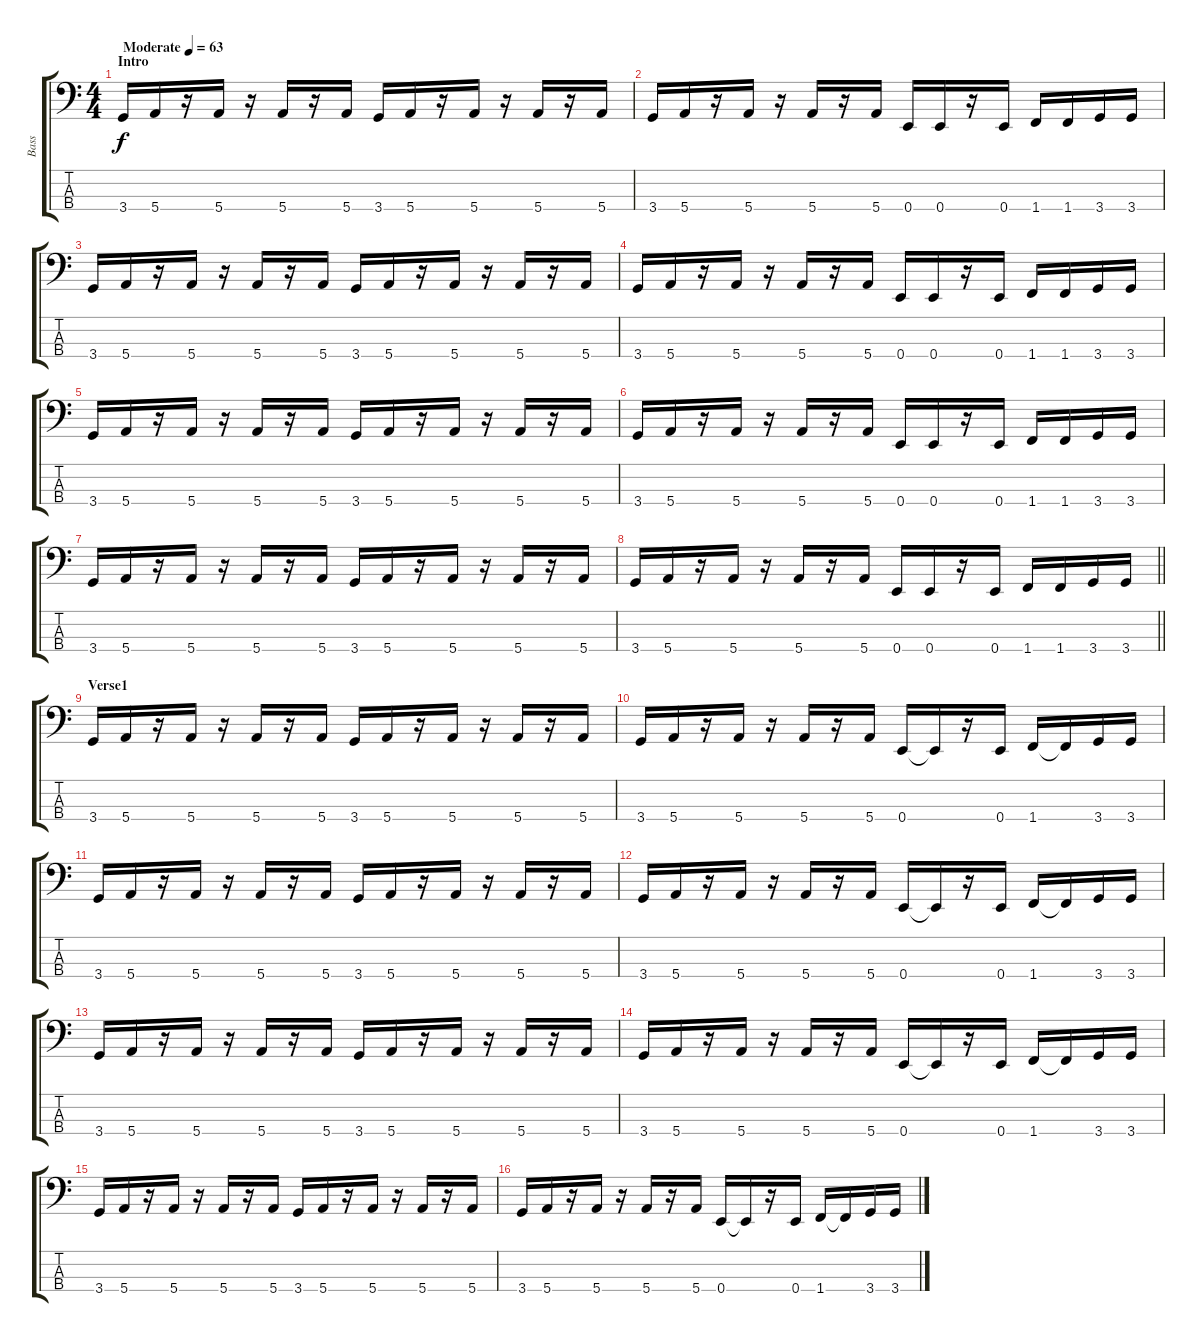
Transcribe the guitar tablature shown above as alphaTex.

\track ("Bass" "Bass") {instrument electricbassfinger}
\staff {score tabs}
\tuning (G2 D2 A1 E1) {hide}
\ts (4 4)
\section ("" "Intro")
\tempo (63 "Moderate")
\clef f4
\ks c
3.4.16{dy f instrument electricbassfinger} 5.4.16 r.16 5.4.16 r.16 5.4.16 r.16 5.4.16 3.4.16 5.4.16 r.16 5.4.16 r.16 5.4.16 r.16 5.4.16 |
3.4.16 5.4.16 r.16 5.4.16 r.16 5.4.16 r.16 5.4.16 0.4.16 0.4.16 r.16 0.4.16 1.4.16 1.4.16 3.4.16 3.4.16 |
3.4.16 5.4.16 r.16 5.4.16 r.16 5.4.16 r.16 5.4.16 3.4.16 5.4.16 r.16 5.4.16 r.16 5.4.16 r.16 5.4.16 |
3.4.16 5.4.16 r.16 5.4.16 r.16 5.4.16 r.16 5.4.16 0.4.16 0.4.16 r.16 0.4.16 1.4.16 1.4.16 3.4.16 3.4.16 |
3.4.16 5.4.16 r.16 5.4.16 r.16 5.4.16 r.16 5.4.16 3.4.16 5.4.16 r.16 5.4.16 r.16 5.4.16 r.16 5.4.16 |
3.4.16 5.4.16 r.16 5.4.16 r.16 5.4.16 r.16 5.4.16 0.4.16 0.4.16 r.16 0.4.16 1.4.16 1.4.16 3.4.16 3.4.16 |
3.4.16 5.4.16 r.16 5.4.16 r.16 5.4.16 r.16 5.4.16 3.4.16 5.4.16 r.16 5.4.16 r.16 5.4.16 r.16 5.4.16 |
\barLineRight lightlight
3.4.16 5.4.16 r.16 5.4.16 r.16 5.4.16 r.16 5.4.16 0.4.16 0.4.16 r.16 0.4.16 1.4.16 1.4.16 3.4.16 3.4.16 |
\section ("" "Verse1")
3.4.16 5.4.16 r.16 5.4.16 r.16 5.4.16 r.16 5.4.16 3.4.16 5.4.16 r.16 5.4.16 r.16 5.4.16 r.16 5.4.16 |
3.4.16 5.4.16 r.16 5.4.16 r.16 5.4.16 r.16 5.4.16 0.4.16 0.4{t}.16 r.16 0.4.16 1.4.16 1.4{t}.16 3.4.16 3.4.16 |
3.4.16 5.4.16 r.16 5.4.16 r.16 5.4.16 r.16 5.4.16 3.4.16 5.4.16 r.16 5.4.16 r.16 5.4.16 r.16 5.4.16 |
3.4.16 5.4.16 r.16 5.4.16 r.16 5.4.16 r.16 5.4.16 0.4.16 0.4{t}.16 r.16 0.4.16 1.4.16 1.4{t}.16 3.4.16 3.4.16 |
3.4.16 5.4.16 r.16 5.4.16 r.16 5.4.16 r.16 5.4.16 3.4.16 5.4.16 r.16 5.4.16 r.16 5.4.16 r.16 5.4.16 |
3.4.16 5.4.16 r.16 5.4.16 r.16 5.4.16 r.16 5.4.16 0.4.16 0.4{t}.16 r.16 0.4.16 1.4.16 1.4{t}.16 3.4.16 3.4.16 |
3.4.16 5.4.16 r.16 5.4.16 r.16 5.4.16 r.16 5.4.16 3.4.16 5.4.16 r.16 5.4.16 r.16 5.4.16 r.16 5.4.16 |
3.4.16 5.4.16 r.16 5.4.16 r.16 5.4.16 r.16 5.4.16 0.4.16 0.4{t}.16 r.16 0.4.16 1.4.16 1.4{t}.16 3.4.16 3.4.16
